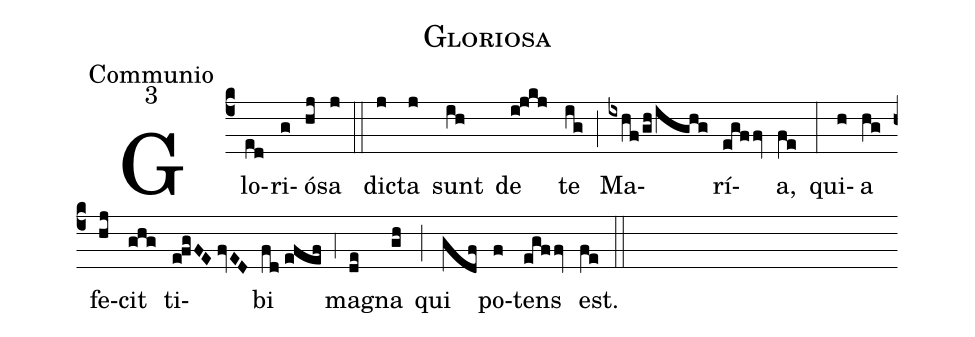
name:Gloriosa;
office-part:Communio;
mode:3;
%%
(c4) Glo(ed)ri(g)ó(hj)sa(j) (::)
di(j)cta(j) sunt(ih) de(i!jkj) te(ig) (;) Ma(ixhf/gh/ighg)rí(egffv)a,(fe) (:)
qui(h)a(hg) fe(hj)cit(ghg) ti(e!fgFE//fvED)bi(fd//efef) (,4) ma(de)gna(gh) (;) qui(gdf) po(f)tens(egffv) est.(fe) (::)
